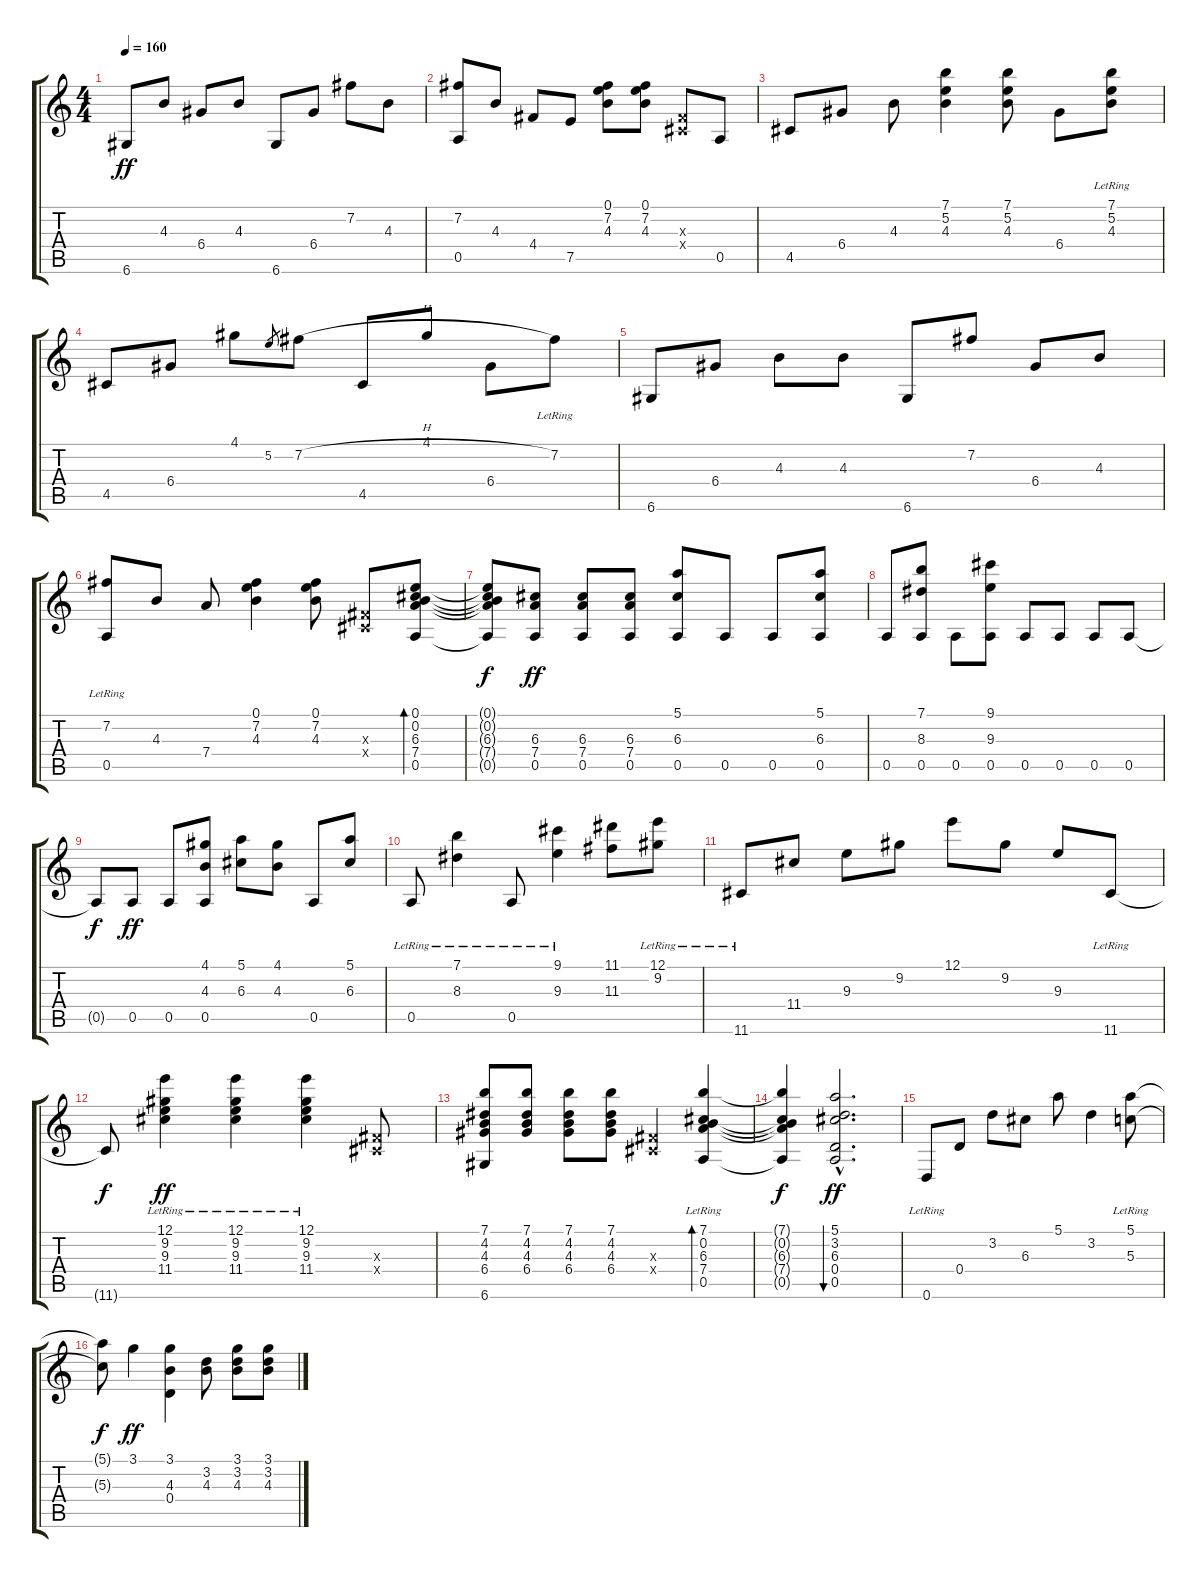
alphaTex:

\track "" {instrument acousticguitarsteel}
\staff {score tabs}
\tuning (E4 B3 G3 D3 A2 D2) {hide}
\ts (4 4)
\tempo 160
\clef g2
\ks c
6.6.8{dy ff} 4.3.8 6.4.8 4.3.8 6.6.8 6.4.8 7.2.8 4.3.8 |
(7.2 0.5).8 4.3.8 4.4.8 7.5.8 (0.1 7.2 4.3).8 (0.1 7.2 4.3).8 (-1.3{x} -1.4{x}).8 0.5.8 |
4.5.8 6.4.8 4.3.8 (7.1 5.2 4.3).4 (7.1 5.2 4.3).8 6.4.8 (7.1{lr} 5.2 4.3).8 |
4.5.8 6.4.8 4.1.8 5.2.8{gr} 7.2{h}.8 4.5.8 4.1.8 6.4.8 7.2{lr}.8 |
6.6.8 6.4.8 4.3.8 4.3.8 6.6.8 7.2.8 6.4.8 4.3.8 |
(7.2 0.5{lr}).8 4.3.8 7.4.8 (0.1 7.2 4.3).4 (0.1 7.2 4.3).8 (-1.3{x} -1.4{x}).8 (0.1 0.2 6.3 7.4 0.5).8{bd 120} |
(0.1{t} 0.2{t} 6.3{t} 7.4{t} 0.5{t}).8{dy f} (6.3 7.4 0.5).8{dy ff} (6.3 7.4 0.5).8 (6.3 7.4 0.5).8 (5.1 6.3 0.5).8 0.5.8 0.5.8 (5.1 6.3 0.5).8 |
0.5.8 (7.1 8.3 0.5).8 0.5.8 (9.1 9.3 0.5).8 0.5.8 0.5.8 0.5.8 0.5.8 |
0.5{t}.8{dy f} 0.5.8{dy ff} 0.5.8 (4.1 4.3 0.5).8 (5.1 6.3).8 (4.1 4.3).8 0.5.8 (5.1 6.3).8 |
0.5{lr}.8 (7.1{lr} 8.3{lr}).4 0.5{lr}.8 (9.1{lr} 9.3{lr}).4 (11.1 11.3).8 (12.1{lr} 9.2{lr}).8 |
11.6{lr}.8 11.4.8 9.3.8 9.2.8 12.1.8 9.2.8 9.3.8 11.6{lr}.8 |
11.6{t}.8{dy f} (12.1 9.2 9.3 11.4{lr}).4{dy ff} (12.1 9.2 9.3{lr} 11.4).4 (12.1 9.2 9.3 11.4{lr}).4 (-1.3{x} -1.4{x}).8 |
(7.1 4.2 4.3 6.4 6.6).8 (7.1 4.2 4.3 6.4).8 (7.1 4.2 4.3 6.4).8 (7.1 4.2 4.3 6.4).8 (-1.3{x} -1.4{x}).4 (7.1{lr} 0.2{lr} 6.3{lr} 7.4{lr} 0.5{lr}).4{bd 120} |
(7.1{t} 0.2{t} 6.3{t} 7.4{t} 0.5{t}).4{dy f} (5.1{hac} 3.2{hac} 6.3{hac} 0.4{hac} 0.5{hac}).2{d bu 480 dy ff} |
0.6{lr}.8 0.4.8 3.2.8 6.3.8 5.1.8 3.2.4 (5.1{lr} 5.3).8 |
(5.1{t} 5.3{t}).8{dy f} 3.1.4{dy ff} (3.1 4.3 0.4).4 (3.2 4.3).8 (3.1 3.2 4.3).8 (3.1 3.2 4.3).8
